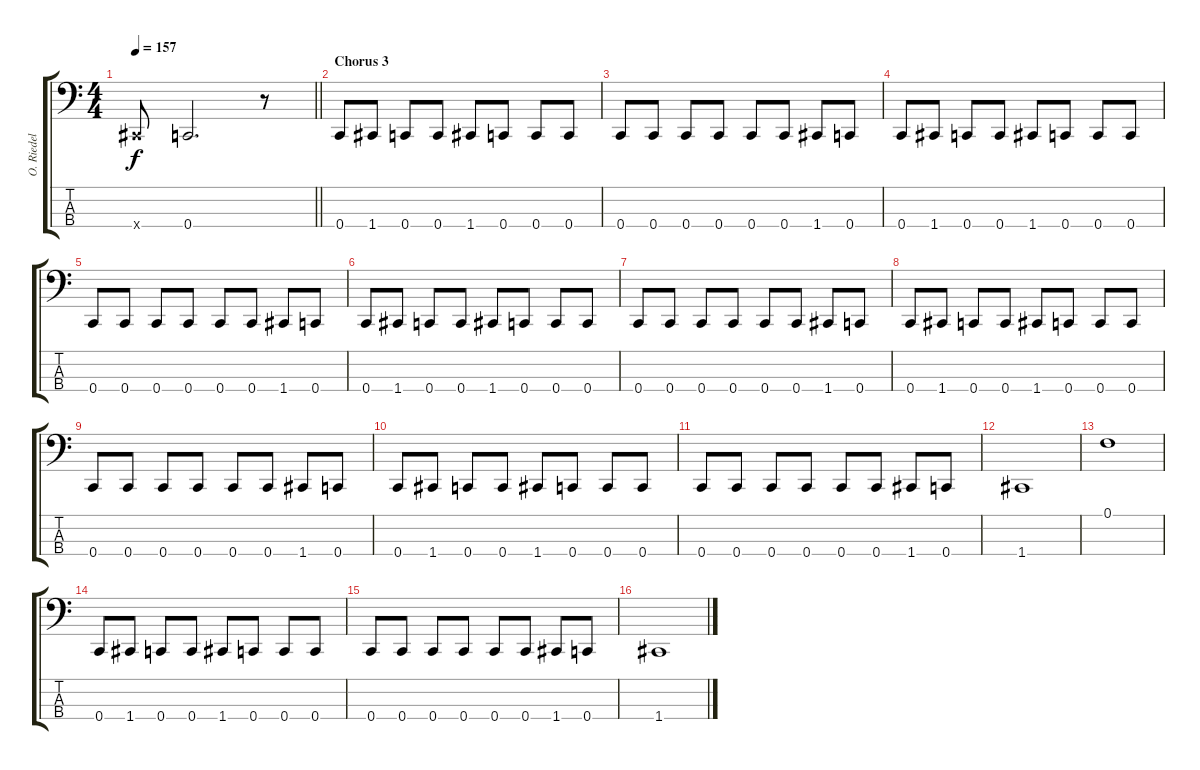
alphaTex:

\track ("O. Riedel" "O. Riedel") {instrument electricbasspick}
\staff {score tabs}
\tuning (F2 C2 G1 C1) {hide}
\ts (4 4)
\tempo 157
\clef f4
\barLineRight lightlight
\ks c
1.4{x}.8{dy f} 0.4.2{d} r.8 |
\section ("" "Chorus 3")
0.4.8 1.4.8 0.4.8 0.4.8 1.4.8 0.4.8 0.4.8 0.4.8 |
0.4.8 0.4.8 0.4.8 0.4.8 0.4.8 0.4.8 1.4.8 0.4.8 |
0.4.8 1.4.8 0.4.8 0.4.8 1.4.8 0.4.8 0.4.8 0.4.8 |
0.4.8 0.4.8 0.4.8 0.4.8 0.4.8 0.4.8 1.4.8 0.4.8 |
0.4.8 1.4.8 0.4.8 0.4.8 1.4.8 0.4.8 0.4.8 0.4.8 |
0.4.8 0.4.8 0.4.8 0.4.8 0.4.8 0.4.8 1.4.8 0.4.8 |
0.4.8 1.4.8 0.4.8 0.4.8 1.4.8 0.4.8 0.4.8 0.4.8 |
0.4.8 0.4.8 0.4.8 0.4.8 0.4.8 0.4.8 1.4.8 0.4.8 |
0.4.8 1.4.8 0.4.8 0.4.8 1.4.8 0.4.8 0.4.8 0.4.8 |
0.4.8 0.4.8 0.4.8 0.4.8 0.4.8 0.4.8 1.4.8 0.4.8 |
1.4.1 |
0.1.1 |
0.4.8 1.4.8 0.4.8 0.4.8 1.4.8 0.4.8 0.4.8 0.4.8 |
0.4.8 0.4.8 0.4.8 0.4.8 0.4.8 0.4.8 1.4.8 0.4.8 |
1.4.1
